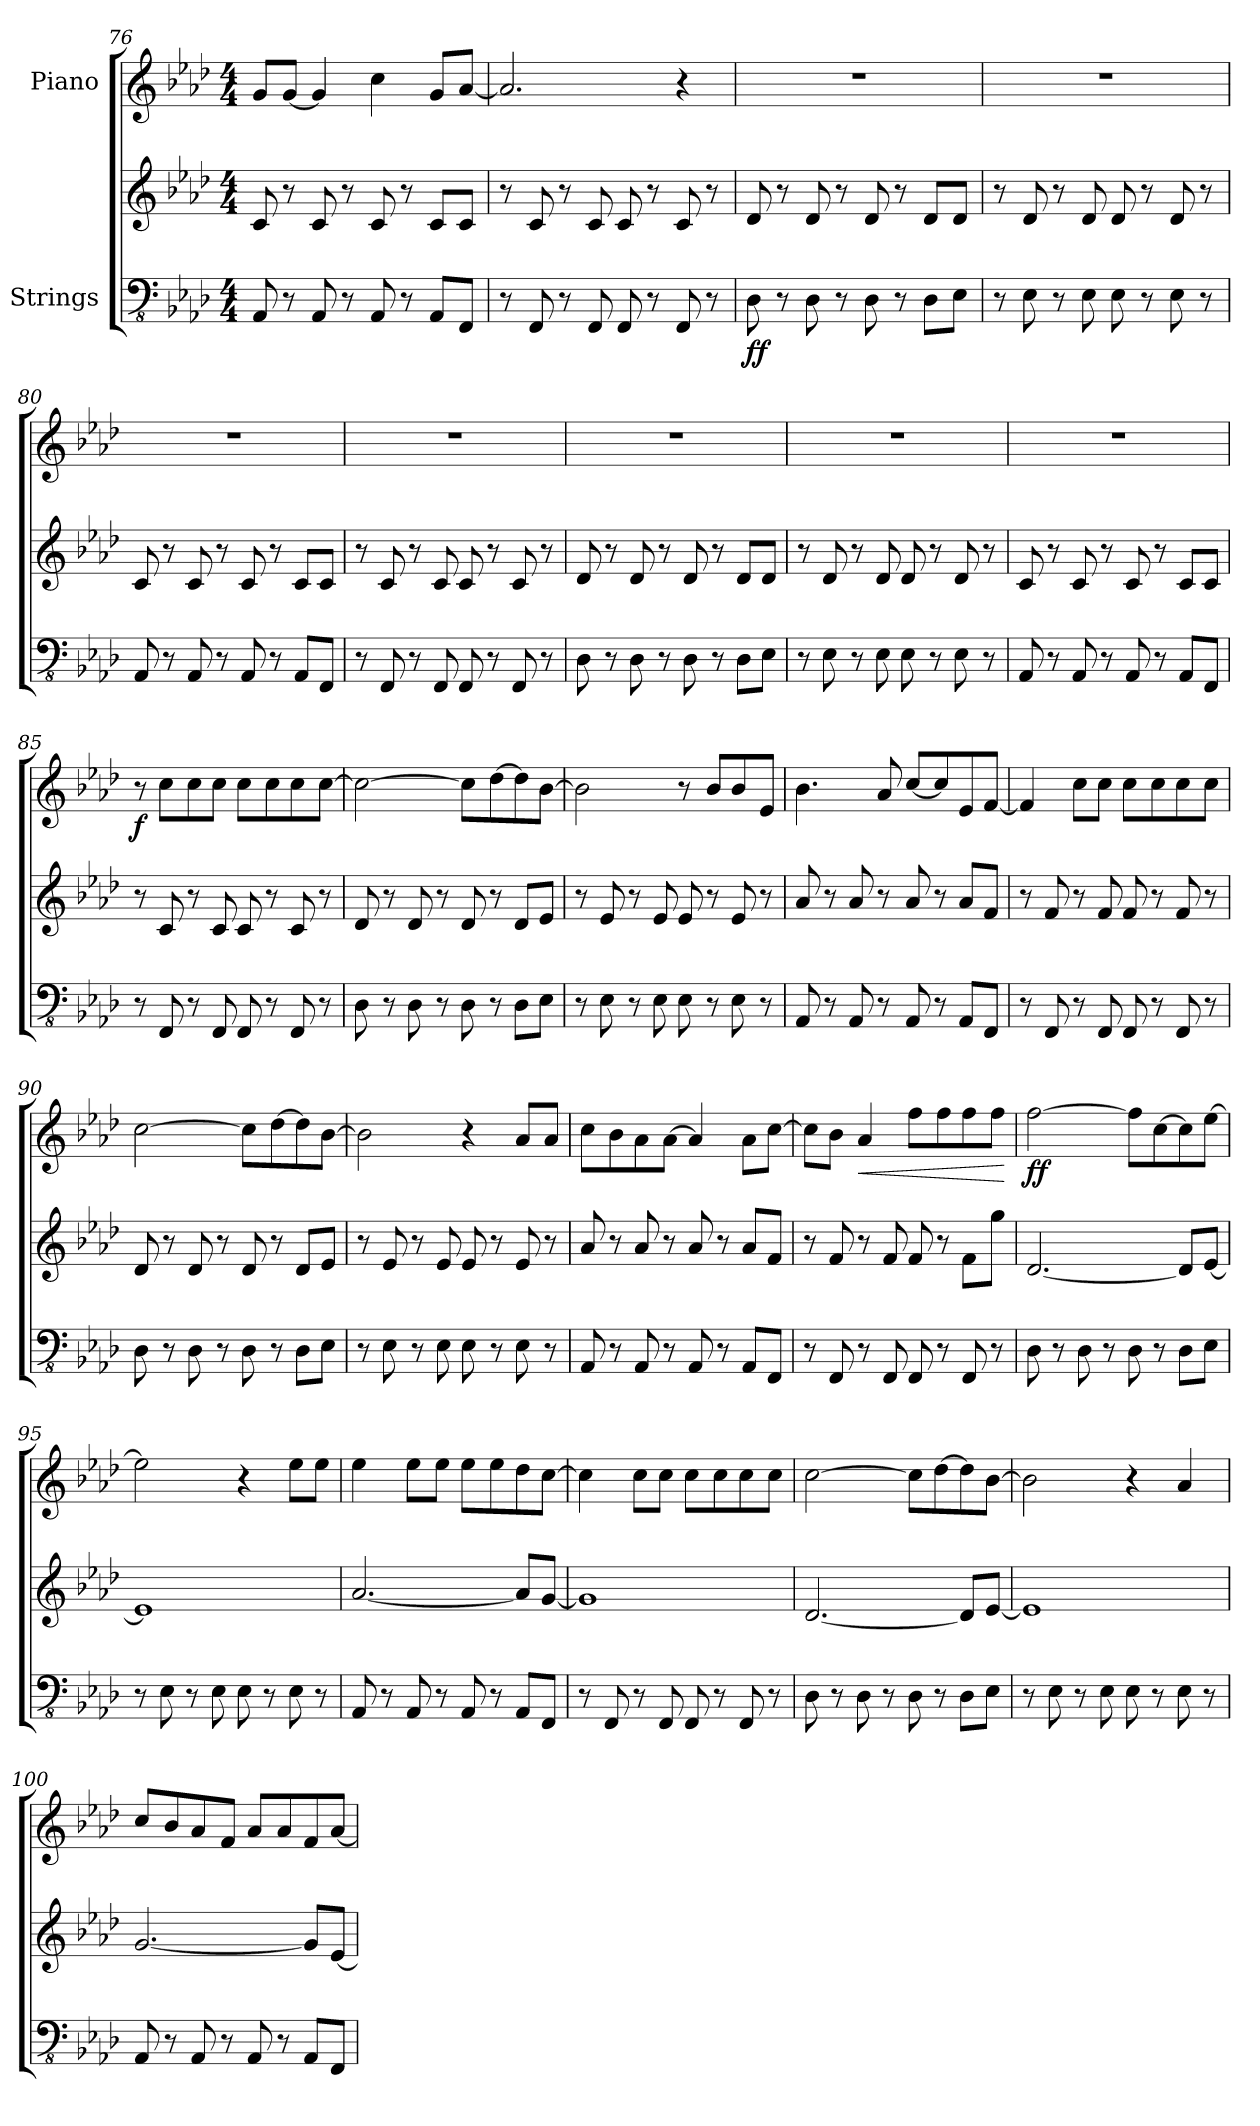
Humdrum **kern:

**kern	**kern	**dynam	**kern	**dynam
*part2	*part2	*part2	*part1	*part1
*staff3	*staff2	*staff2/3	*staff1	*staff1
*I"Strings	*	*	*I"Piano	*
!!LO:LB:g=z
*clefFv4	*clefG2	*	*clefG2	*
*k[b-e-a-d-]	*k[b-e-a-d-]	*	*k[b-e-a-d-]	*
*M4/4	*M4/4	*	*M4/4	*
=76	=76	=76	=76	=76
8AAA-/	8c/	.	8g/L	.
8r	8r	.	[8g/J	.
8AAA-/	8c/	.	4g/]	.
8r	8r	.	.	.
8AAA-/	8c/	.	4cc\	.
8r	8r	.	.	.
8AAA-/L	8c/L	.	8g/L	.
8FFF/J	8c/J	.	[8a-/J	.
=77	=77	=77	=77	=77
8r	8r	.	2.a-/]	.
8FFF/	8c/	.	.	.
8r	8r	.	.	.
8FFF/	8c/	.	.	.
8FFF/	8c/	.	.	.
8r	8r	.	.	.
8FFF/	8c/	.	4r	.
8r	8r	.	.	.
=78	=78	=78	=78	=78
!	!	!LO:DY:b=2	!	!
!	!	!LO:DY:n=1:b	!	!
8DD-\	8d-/	f f	1r	.
8r	8r	.	.	.
8DD-\	8d-/	.	.	.
8r	8r	.	.	.
8DD-\	8d-/	.	.	.
8r	8r	.	.	.
8DD-\L	8d-/L	.	.	.
8EE-\J	8d-/J	.	.	.
!!LO:LB:g=z
=79	=79	=79	=79	=79
8r	8r	.	1r	.
8EE-\	8d-/	.	.	.
8r	8r	.	.	.
8EE-\	8d-/	.	.	.
8EE-\	8d-/	.	.	.
8r	8r	.	.	.
8EE-\	8d-/	.	.	.
8r	8r	.	.	.
=80	=80	=80	=80	=80
8AAA-/	8c/	.	1r	.
8r	8r	.	.	.
8AAA-/	8c/	.	.	.
8r	8r	.	.	.
8AAA-/	8c/	.	.	.
8r	8r	.	.	.
8AAA-/L	8c/L	.	.	.
8FFF/J	8c/J	.	.	.
=81	=81	=81	=81	=81
8r	8r	.	1r	.
8FFF/	8c/	.	.	.
8r	8r	.	.	.
8FFF/	8c/	.	.	.
8FFF/	8c/	.	.	.
8r	8r	.	.	.
8FFF/	8c/	.	.	.
8r	8r	.	.	.
!!LO:PB:g=z
=82	=82	=82	=82	=82
8DD-\	8d-/	.	1r	.
8r	8r	.	.	.
8DD-\	8d-/	.	.	.
8r	8r	.	.	.
8DD-\	8d-/	.	.	.
8r	8r	.	.	.
8DD-\L	8d-/L	.	.	.
8EE-\J	8d-/J	.	.	.
=83	=83	=83	=83	=83
8r	8r	.	1r	.
8EE-\	8d-/	.	.	.
8r	8r	.	.	.
8EE-\	8d-/	.	.	.
8EE-\	8d-/	.	.	.
8r	8r	.	.	.
8EE-\	8d-/	.	.	.
8r	8r	.	.	.
=84	=84	=84	=84	=84
8AAA-/	8c/	.	1r	.
8r	8r	.	.	.
8AAA-/	8c/	.	.	.
8r	8r	.	.	.
8AAA-/	8c/	.	.	.
8r	8r	.	.	.
8AAA-/L	8c/L	.	.	.
8FFF/J	8c/J	.	.	.
!!LO:LB:g=z
=85	=85	=85	=85	=85
!	!	!LO:DY:b=2	!	!
!	!	!LO:DY:n=1:b	!	!LO:DY:b
8r	8r	mp mp	8r	f
8FFF/	8c/	.	8cc\L	.
8r	8r	.	8cc\	.
8FFF/	8c/	.	8cc\J	.
8FFF/	8c/	.	8cc\L	.
8r	8r	.	8cc\	.
8FFF/	8c/	.	8cc\	.
8r	8r	.	[8cc\J	.
=86	=86	=86	=86	=86
8DD-\	8d-/	.	2cc\_	.
8r	8r	.	.	.
8DD-\	8d-/	.	.	.
8r	8r	.	.	.
8DD-\	8d-/	.	8cc\L]	.
8r	8r	.	[8dd-\	.
8DD-\L	8d-/L	.	8dd-\]	.
8EE-\J	8e-/J	.	[8b-\J	.
=87	=87	=87	=87	=87
8r	8r	.	2b-\]	.
8EE-\	8e-/	.	.	.
8r	8r	.	.	.
8EE-\	8e-/	.	.	.
8EE-\	8e-/	.	8r	.
8r	8r	.	8b-/L	.
8EE-\	8e-/	.	8b-/	.
8r	8r	.	8e-/J	.
!!LO:LB:g=z
=88	=88	=88	=88	=88
8AAA-/	8a-/	.	4.b-\	.
8r	8r	.	.	.
8AAA-/	8a-/	.	.	.
8r	8r	.	8a-/	.
8AAA-/	8a-/	.	[8cc/L	.
8r	8r	.	8cc/]	.
8AAA-/L	8a-/L	.	8e-/	.
8FFF/J	8f/J	.	[8f/J	.
=89	=89	=89	=89	=89
8r	8r	.	4f/]	.
8FFF/	8f/	.	.	.
8r	8r	.	8cc\L	.
8FFF/	8f/	.	8cc\J	.
8FFF/	8f/	.	8cc\L	.
8r	8r	.	8cc\	.
8FFF/	8f/	.	8cc\	.
8r	8r	.	8cc\J	.
=90	=90	=90	=90	=90
8DD-\	8d-/	.	[2cc\	.
8r	8r	.	.	.
8DD-\	8d-/	.	.	.
8r	8r	.	.	.
8DD-\	8d-/	.	8cc\L]	.
8r	8r	.	[8dd-\	.
8DD-\L	8d-/L	.	8dd-\]	.
8EE-\J	8e-/J	.	[8b-\J	.
=91	=91	=91	=91	=91
8r	8r	.	2b-\]	.
8EE-\	8e-/	.	.	.
8r	8r	.	.	.
8EE-\	8e-/	.	.	.
8EE-\	8e-/	.	4r	.
8r	8r	.	.	.
8EE-\	8e-/	.	8a-/L	.
8r	8r	.	8a-/J	.
!!LO:LB:g=z
=92	=92	=92	=92	=92
8AAA-/	8a-/	.	8cc\L	.
8r	8r	.	8b-\	.
8AAA-/	8a-/	.	8a-\	.
8r	8r	.	[8a-\J	.
8AAA-/	8a-/	.	4a-/]	.
8r	8r	.	.	.
8AAA-/L	8a-/L	.	8a-\L	.
8FFF/J	8f/J	.	[8cc\J	.
=93	=93	=93	=93	=93
8r	8r	.	8cc\L]	.
8FFF/	8f/	.	8b-\J	.
!	!	!	!	!LO:HP:b
8r	8r	.	4a-/	<
8FFF/	8f/	.	.	.
8FFF/	8f/	.	8ff\L	.
8r	8r	.	8ff\	.
8FFF/	8f\L	.	8ff\	.
8r	8gg\J	.	8ff\J	.
.	.	.	.	[
=94	=94	=94	=94	=94
!	!	!LO:DY:b=2	!	!
!	!	!LO:DY:n=1:b	!	!LO:DY:b
8DD-\	[2.d-/	mf f	[2ff\	ff
8r	.	.	.	.
8DD-\	.	.	.	.
8r	.	.	.	.
8DD-\	.	.	8ff\L]	.
8r	.	.	[8cc\	.
8DD-\L	8d-/L]	.	8cc\]	.
8EE-\J	[8e-/J	.	[8ee-\J	.
=95	=95	=95	=95	=95
8r	1e-]	.	2ee-\]	.
8EE-\	.	.	.	.
8r	.	.	.	.
8EE-\	.	.	.	.
8EE-\	.	.	4r	.
8r	.	.	.	.
8EE-\	.	.	8ee-\L	.
8r	.	.	8ee-\J	.
!!LO:PB:g=z
=96	=96	=96	=96	=96
8AAA-/	[2.a-/	.	4ee-\	.
8r	.	.	.	.
8AAA-/	.	.	8ee-\L	.
8r	.	.	8ee-\J	.
8AAA-/	.	.	8ee-\L	.
8r	.	.	8ee-\	.
8AAA-/L	8a-/L]	.	8dd-\	.
8FFF/J	[8g/J	.	[8cc\J	.
=97	=97	=97	=97	=97
8r	1g]	.	4cc\]	.
8FFF/	.	.	.	.
8r	.	.	8cc\L	.
8FFF/	.	.	8cc\J	.
8FFF/	.	.	8cc\L	.
8r	.	.	8cc\	.
8FFF/	.	.	8cc\	.
8r	.	.	8cc\J	.
=98	=98	=98	=98	=98
8DD-\	[2.d-/	.	[2cc\	.
8r	.	.	.	.
8DD-\	.	.	.	.
8r	.	.	.	.
8DD-\	.	.	8cc\L]	.
8r	.	.	[8dd-\	.
8DD-\L	8d-/L]	.	8dd-\]	.
8EE-\J	[8e-/J	.	[8b-\J	.
=99	=99	=99	=99	=99
8r	1e-]	.	2b-\]	.
8EE-\	.	.	.	.
8r	.	.	.	.
8EE-\	.	.	.	.
8EE-\	.	.	4r	.
8r	.	.	.	.
8EE-\	.	.	4a-/	.
8r	.	.	.	.
!!LO:LB:g=z
=100	=100	=100	=100	=100
8AAA-/	[2.g/	.	8cc/L	.
8r	.	.	8b-/	.
8AAA-/	.	.	8a-/	.
8r	.	.	8f/J	.
8AAA-/	.	.	8a-/L	.
8r	.	.	8a-/	.
8AAA-/L	8g/L]	.	8f/	.
8FFF/J	[8e-/J	.	[8a-/J	.
=	=	=	=	=
*-	*-	*-	*-	*-
